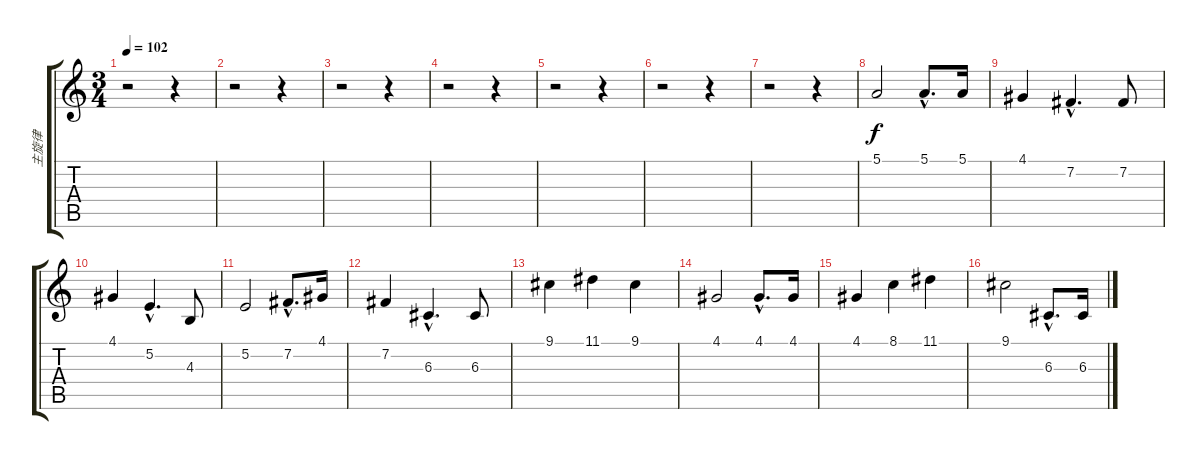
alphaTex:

\track ("主旋律" "主旋律") {instrument violin}
\staff {score tabs}
\tuning (E4 B3 G3 D3 A2 E2) {hide}
\ts (3 4)
\tempo 102
\clef g2
\ks c
r.2{dy f instrument violin} r.4 |
r.2 r.4 |
r.2 r.4 |
r.2 r.4 |
r.2 r.4 |
r.2 r.4 |
r.2 r.4 |
5.1.2 5.1{hac}.8{d} 5.1.16 |
4.1.4 7.2{hac}.4{d} 7.2.8 |
4.1.4 5.2{hac}.4{d} 4.3.8 |
5.2.2 7.2{hac}.8{d} 4.1.16 |
7.2.4 6.3{hac}.4{d} 6.3.8 |
9.1.4 11.1.4 9.1.4 |
4.1.2 4.1{hac}.8{d} 4.1.16 |
4.1.4 8.1.4 11.1.4 |
9.1.2 6.3{hac}.8{d} 6.3.16
